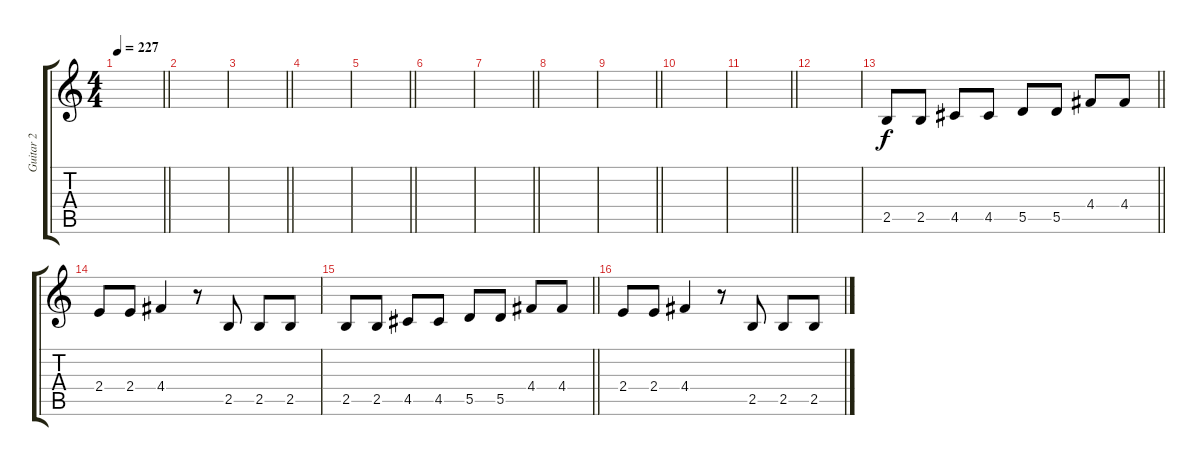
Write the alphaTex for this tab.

\track ("Guitar 2" "Guitar 2") {instrument overdrivenguitar}
\staff {score tabs}
\tuning (E4 B3 G3 D3 A2 D2) {hide}
\ts (4 4)
\tempo 227
\clef g2
\barLineRight lightlight
\ks c
|
|
\barLineRight lightlight
|
|
\barLineRight lightlight
|
|
\barLineRight lightlight
|
|
\barLineRight lightlight
|
|
\barLineRight lightlight
|
|
\barLineRight lightlight
2.5.8 2.5.8 4.5.8 4.5.8 5.5.8 5.5.8 4.4.8 4.4.8 |
2.4.8 2.4.8 4.4.4 r.8 2.5.8 2.5.8 2.5.8 |
\barLineRight lightlight
2.5.8 2.5.8 4.5.8 4.5.8 5.5.8 5.5.8 4.4.8 4.4.8 |
2.4.8 2.4.8 4.4.4 r.8 2.5.8 2.5.8 2.5.8
